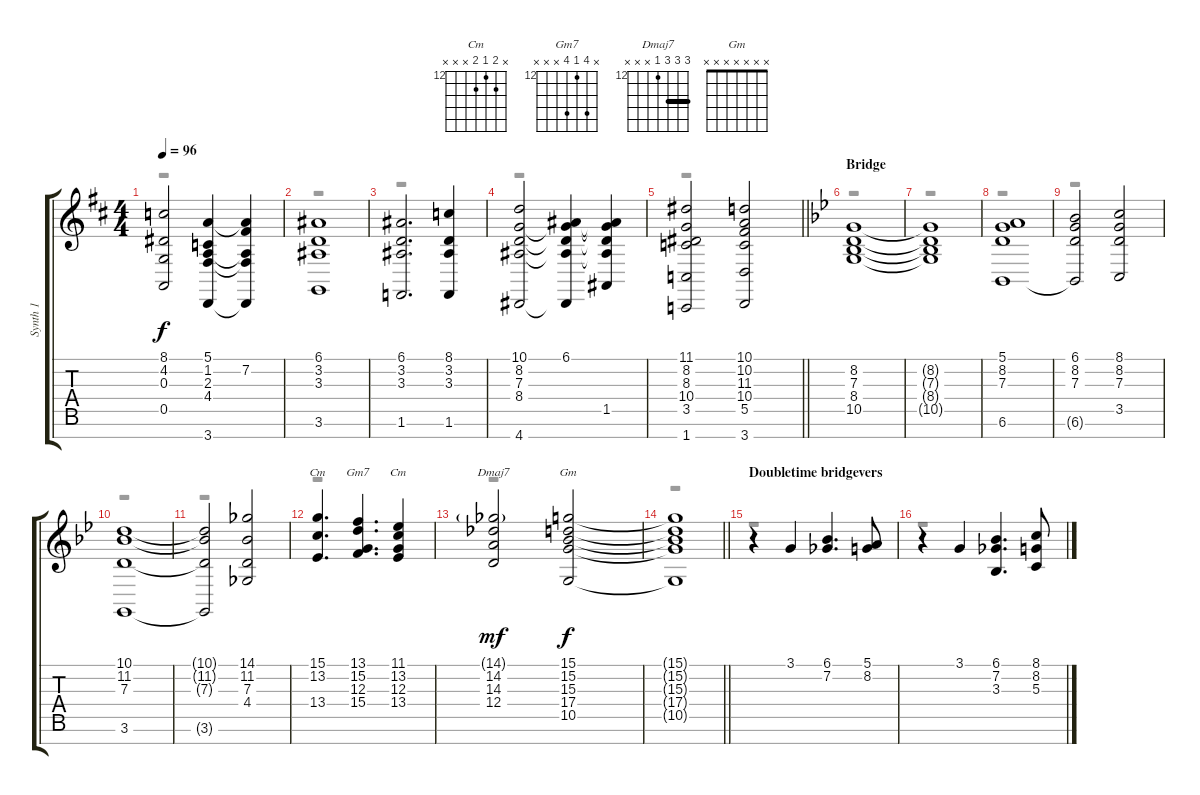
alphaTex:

\track ("Synth 1" "Synth 1") {instrument electricpiano1}
\staff {score tabs}
\tuning (E4 B3 G3 D3 A2 E2 B1) {hide}
\chord ("Cm" 15 13 x 13 x x x) {firstfret 13 barre 13}
\chord ("Gm7" x 15 12 15 x x x) {firstfret 12}
\chord ("Cm" x 13 12 13 x x x) {firstfret 12}
\chord ("Dmaj7" 14 14 14 12 x x x) {firstfret 12 barre 14}
\chord ("Gm" x x x x x x x)
\voice
\ts (4 4)
\tempo 96
\clef g2
\ks bminor
(8.1 4.2 0.3 0.5).2{dy f} (5.1 1.2 2.3 4.4 3.7).4 (5.1{t} 7.2 2.3{t} 4.4{t} 3.7{t}).4 |
(6.1 3.2 3.3 3.6).1 |
(6.1 3.2 3.3 1.6).2{d} (8.1 3.2 3.3 1.6).4 |
(10.1 8.2 7.3 8.4 4.7).2 (6.1 8.2{t} 7.3{t} 8.4{t} 4.7{t}).4 (6.1{t} 8.2{t} 7.3{t} 8.4{t} 1.5).4 |
\barLineRight lightlight
(11.1 8.2 8.3 10.4 3.5 1.7).2 (10.1 10.2 11.3 10.4 5.5 3.7).2 |
\section ("" "Bridge")
\ks gminor
(8.2 7.3 8.4 10.5).1 |
(8.2{t} 7.3{t} 8.4{t} 10.5{t}).1 |
(5.1 8.2 7.3 6.6).1 |
(6.1 8.2 7.3 6.6{t}).2 (8.1 8.2 7.3 3.5).2 |
(10.1 11.2 7.3 3.6).1 |
(10.1{t} 11.2{t} 7.3{t} 3.6{t}).2 (14.1 11.2 7.3 4.4).2 |
(15.1 13.2 13.4).4{d ch "Cm"} (13.1 15.2 12.3 15.4).4{d ch "Gm7"} (11.1 13.2 12.3 13.4).4{ch "Cm"} |
(14.1{g} 14.2 14.3 12.4).2{ch "Dmaj7" dy mf} (15.1 15.2 15.3 17.4 10.5).2{ch "Gm" dy f} |
\barLineRight lightlight
(15.1{t} 15.2{t} 15.3{t} 17.4{t} 10.5{t}).1 |
\section ("" "Doubletime bridgevers")
r.4{instrument stringensemble1} 3.1.4 (6.1 7.2).4{d} (5.1 8.2).8 |
r.4 3.1.4 (6.1 7.2 3.3).4{d} (8.1 8.2 5.3).8
\voice
\clef g2
\ottava regular
\simile none
\ks bminor
r.1{dy f} |
r.1 |
r.1 |
r.1 |
\barLineRight lightlight
r.1 |
\ks gminor
r.1 |
r.1 |
r.1 |
r.1 |
r.1 |
r.1 |
r.1 |
r.1 |
\barLineRight lightlight
r.1 |
r.1 |
r.1
